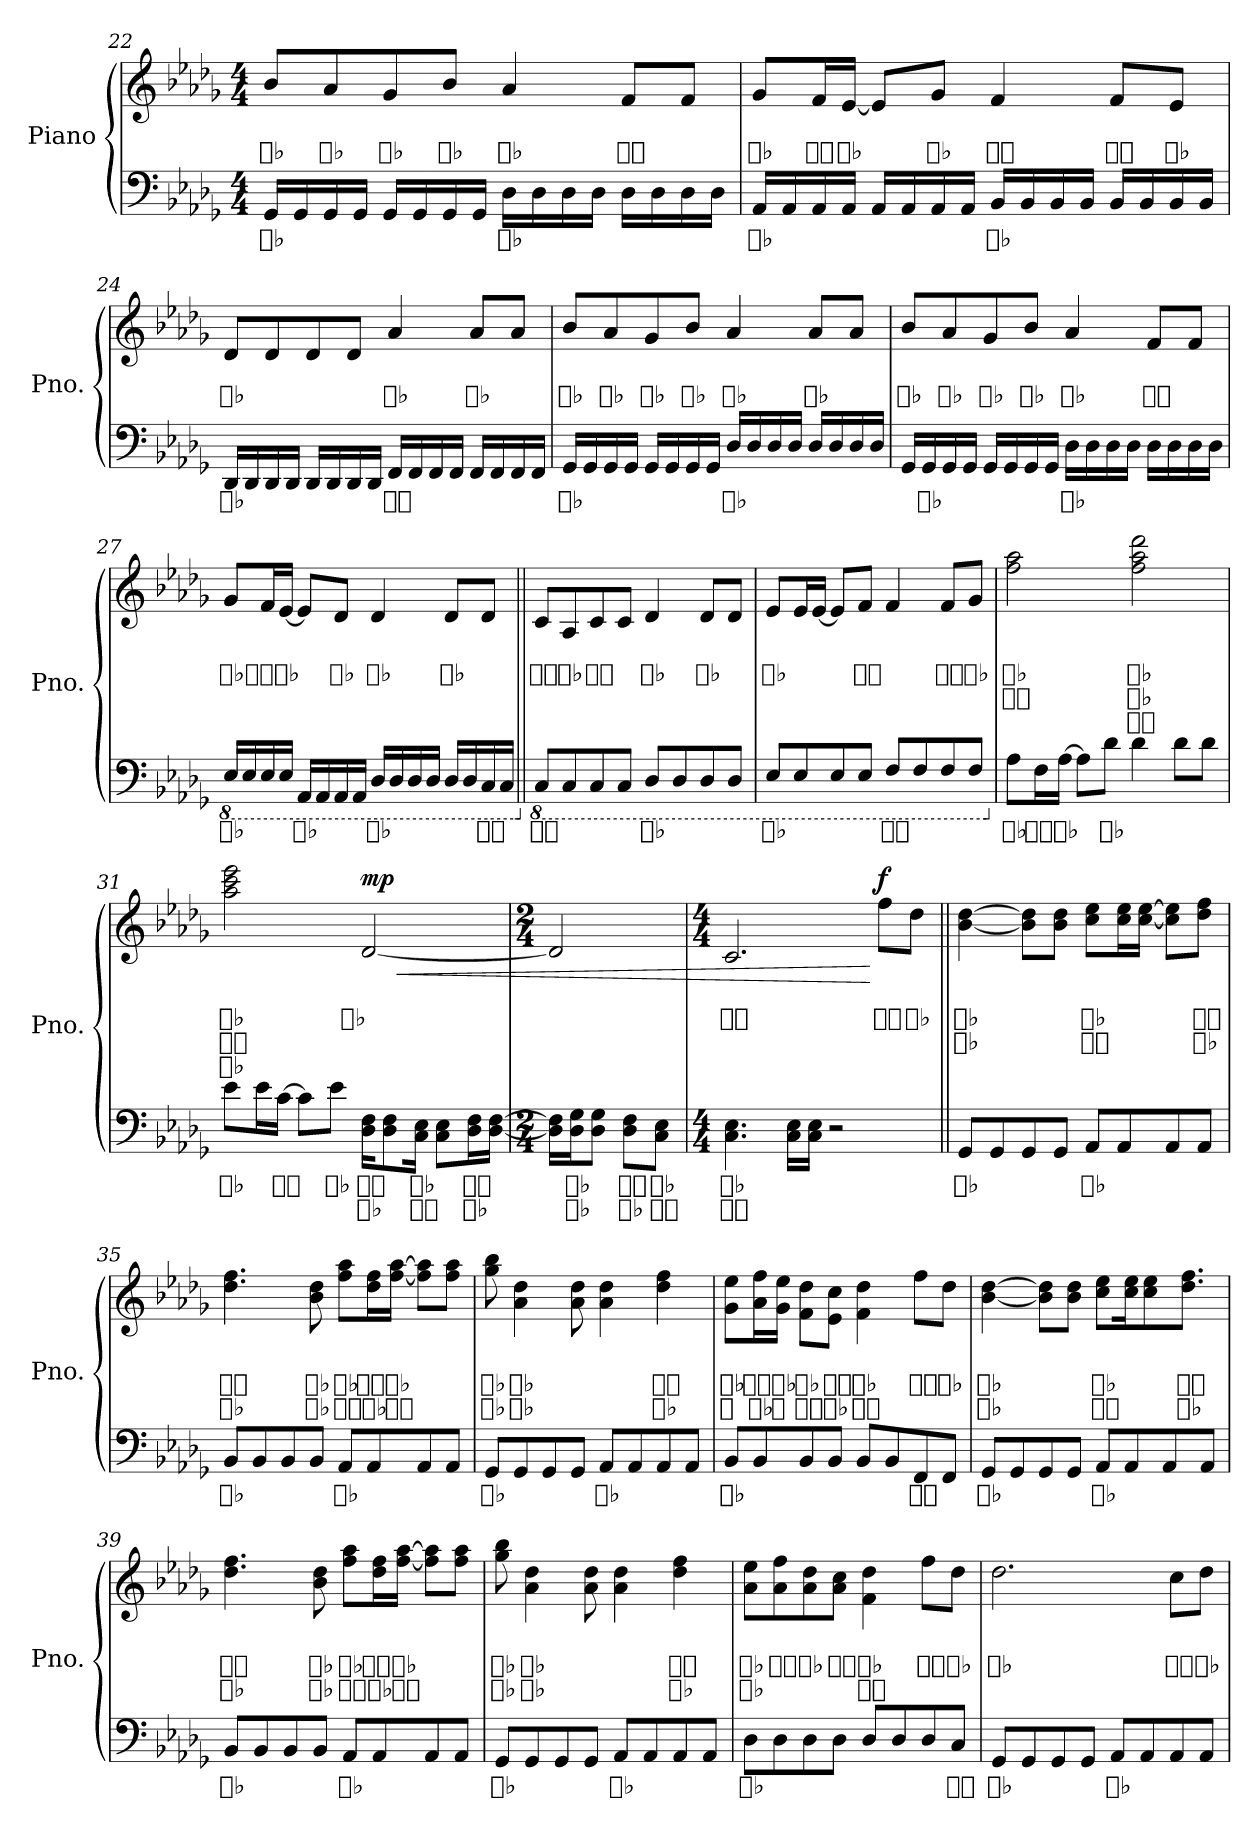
**kern	**text	**text	**kern	**text	**text	**text	**text	**dynam
*part1	*part1	*part1	*part1	*part1	*part1	*part1	*part1	*part1
*staff2	*staff2	*staff2	*staff1	*staff1	*staff1	*staff1	*staff1	*staff1/2
*I"Piano	*	*	*	*	*	*	*	*
*I'Pno.	*	*	*	*	*	*	*	*
*clefF4	*	*	*clefG2	*	*	*	*	*
*k[b-e-a-d-g-]	*	*	*k[b-e-a-d-g-]	*	*	*	*	*
*M4/4	*	*	*M4/4	*	*	*	*	*
=22	=22	=22	=22	=22	=22	=22	=22	=22
!	!LO:LY:b	!	!	!	!LO:LY:b	!	!	!
16GG-/LL	ｿ♭	.	8b-/L	.	ｼ♭	.	.	.
16GG-/	.	.	.	.	.	.	.	.
!	!	!	!	!	!LO:LY:b	!	!	!
16GG-/	.	.	8a-/	.	ﾗ♭	.	.	.
16GG-/JJ	.	.	.	.	.	.	.	.
!	!	!	!	!	!LO:LY:b	!	!	!
16GG-/LL	.	.	8g-/	.	ｿ♭	.	.	.
16GG-/	.	.	.	.	.	.	.	.
!	!	!	!	!	!LO:LY:b	!	!	!
16GG-/	.	.	8b-/J	.	ｼ♭	.	.	.
16GG-/JJ	.	.	.	.	.	.	.	.
!	!LO:LY:b	!	!	!	!LO:LY:b	!	!	!
16D-\LL	ﾚ♭	.	4a-/	.	ﾗ♭	.	.	.
16D-\	.	.	.	.	.	.	.	.
16D-\	.	.	.	.	.	.	.	.
16D-\JJ	.	.	.	.	.	.	.	.
!	!	!	!	!	!LO:LY:b	!	!	!
16D-\LL	.	.	8f/L	.	ﾌｧ	.	.	.
16D-\	.	.	.	.	.	.	.	.
16D-\	.	.	8f/J	.	.	.	.	.
16D-\JJ	.	.	.	.	.	.	.	.
!!LO:LB:g=z
=23	=23	=23	=23	=23	=23	=23	=23	=23
!	!LO:LY:b	!	!	!	!LO:LY:b	!	!	!
16AA-/LL	ﾗ♭	.	8g-/L	.	ｿ♭	.	.	.
16AA-/	.	.	.	.	.	.	.	.
!	!	!	!	!	!LO:LY:b	!	!	!
16AA-/	.	.	16f/L	.	ﾌｧ	.	.	.
!	!	!	!	!	!LO:LY:b	!	!	!
16AA-/JJ	.	.	[16e-/JJ	.	ﾐ♭	.	.	.
16AA-/LL	.	.	8e-/L]	.	.	.	.	.
16AA-/	.	.	.	.	.	.	.	.
!	!	!	!	!	!LO:LY:b	!	!	!
16AA-/	.	.	8g-/J	.	ｿ♭	.	.	.
16AA-/JJ	.	.	.	.	.	.	.	.
!	!LO:LY:b	!	!	!	!LO:LY:b	!	!	!
16BB-/LL	ｼ♭	.	4f/	.	ﾌｧ	.	.	.
16BB-/	.	.	.	.	.	.	.	.
16BB-/	.	.	.	.	.	.	.	.
16BB-/JJ	.	.	.	.	.	.	.	.
!	!	!	!	!	!LO:LY:b	!	!	!
16BB-/LL	.	.	8f/L	.	ﾌｧ	.	.	.
16BB-/	.	.	.	.	.	.	.	.
!	!	!	!	!	!LO:LY:b	!	!	!
16BB-/	.	.	8e-/J	.	ﾐ♭	.	.	.
16BB-/JJ	.	.	.	.	.	.	.	.
=24	=24	=24	=24	=24	=24	=24	=24	=24
!	!LO:LY:b	!	!	!	!LO:LY:b	!	!	!
16DD-/LL	ﾚ♭	.	8d-/L	.	ﾚ♭	.	.	.
16DD-/	.	.	.	.	.	.	.	.
16DD-/	.	.	8d-/	.	.	.	.	.
16DD-/JJ	.	.	.	.	.	.	.	.
16DD-/LL	.	.	8d-/	.	.	.	.	.
16DD-/	.	.	.	.	.	.	.	.
16DD-/	.	.	8d-/J	.	.	.	.	.
16DD-/JJ	.	.	.	.	.	.	.	.
!	!LO:LY:b	!	!	!	!LO:LY:b	!	!	!
16FF/LL	ﾌｧ	.	4a-/	.	ﾗ♭	.	.	.
16FF/	.	.	.	.	.	.	.	.
16FF/	.	.	.	.	.	.	.	.
16FF/JJ	.	.	.	.	.	.	.	.
!	!	!	!	!	!LO:LY:b	!	!	!
16FF/LL	.	.	8a-/L	.	ﾗ♭	.	.	.
16FF/	.	.	.	.	.	.	.	.
16FF/	.	.	8a-/J	.	.	.	.	.
16FF/JJ	.	.	.	.	.	.	.	.
!!LO:PB:g=z
=25	=25	=25	=25	=25	=25	=25	=25	=25
!	!LO:LY:b	!	!	!	!LO:LY:b	!	!	!
16GG-/LL	ｿ♭	.	8b-/L	.	ｼ♭	.	.	.
16GG-/	.	.	.	.	.	.	.	.
!	!	!	!	!	!LO:LY:b	!	!	!
16GG-/	.	.	8a-/	.	ﾗ♭	.	.	.
16GG-/JJ	.	.	.	.	.	.	.	.
!	!	!	!	!	!LO:LY:b	!	!	!
16GG-/LL	.	.	8g-/	.	ｿ♭	.	.	.
16GG-/	.	.	.	.	.	.	.	.
!	!	!	!	!	!LO:LY:b	!	!	!
16GG-/	.	.	8b-/J	.	ｼ♭	.	.	.
16GG-/JJ	.	.	.	.	.	.	.	.
!	!LO:LY:b	!	!	!	!LO:LY:b	!	!	!
16D-/LL	ﾚ♭	.	4a-/	.	ﾗ♭	.	.	.
16D-/	.	.	.	.	.	.	.	.
16D-/	.	.	.	.	.	.	.	.
16D-/JJ	.	.	.	.	.	.	.	.
!	!	!	!	!	!LO:LY:b	!	!	!
16D-/LL	.	.	8a-/L	.	ﾗ♭	.	.	.
16D-/	.	.	.	.	.	.	.	.
16D-/	.	.	8a-/J	.	.	.	.	.
16D-/JJ	.	.	.	.	.	.	.	.
=26	=26	=26	=26	=26	=26	=26	=26	=26
!	!	!	!	!	!LO:LY:b	!	!	!
16GG-/LL	.	.	8b-/L	.	ｼ♭	.	.	.
!	!LO:LY:b	!	!	!	!	!	!	!
16GG-/	ｿ♭	.	.	.	.	.	.	.
!	!	!	!	!	!LO:LY:b	!	!	!
16GG-/	.	.	8a-/	.	ﾗ♭	.	.	.
16GG-/JJ	.	.	.	.	.	.	.	.
!	!	!	!	!	!LO:LY:b	!	!	!
16GG-/LL	.	.	8g-/	.	ｿ♭	.	.	.
16GG-/	.	.	.	.	.	.	.	.
!	!	!	!	!	!LO:LY:b	!	!	!
16GG-/	.	.	8b-/J	.	ｼ♭	.	.	.
16GG-/JJ	.	.	.	.	.	.	.	.
!	!LO:LY:b	!	!	!	!LO:LY:b	!	!	!
16D-\LL	ﾚ♭	.	4a-/	.	ﾗ♭	.	.	.
16D-\	.	.	.	.	.	.	.	.
16D-\	.	.	.	.	.	.	.	.
16D-\JJ	.	.	.	.	.	.	.	.
!	!	!	!	!	!LO:LY:b	!	!	!
16D-\LL	.	.	8f/L	.	ﾌｧ	.	.	.
16D-\	.	.	.	.	.	.	.	.
16D-\	.	.	8f/J	.	.	.	.	.
16D-\JJ	.	.	.	.	.	.	.	.
!!LO:LB:g=z
=27	=27	=27	=27	=27	=27	=27	=27	=27
*8ba	*	*	*	*	*	*	*	*
!	!LO:LY:b	!	!	!	!LO:LY:b	!	!	!
16EE-/LL	ﾐ♭	.	8g-/L	.	ｿ♭	.	.	.
16EE-/	.	.	.	.	.	.	.	.
!	!	!	!	!	!LO:LY:b	!	!	!
16EE-/	.	.	16f/L	.	ﾌｧ	.	.	.
!	!	!	!	!	!LO:LY:b	!	!	!
16EE-/JJ	.	.	[16e-/JJ	.	ﾐ♭	.	.	.
!	!LO:LY:b	!	!	!	!	!	!	!
16AAA-/LL	ﾗ♭	.	8e-/L]	.	.	.	.	.
16AAA-/	.	.	.	.	.	.	.	.
!	!	!	!	!	!LO:LY:b	!	!	!
16AAA-/	.	.	8d-/J	.	ﾚ♭	.	.	.
16AAA-/JJ	.	.	.	.	.	.	.	.
!	!LO:LY:b	!	!	!	!LO:LY:b	!	!	!
16DD-/LL	ﾚ♭	.	4d-/	.	ﾚ♭	.	.	.
16DD-/	.	.	.	.	.	.	.	.
16DD-/	.	.	.	.	.	.	.	.
16DD-/JJ	.	.	.	.	.	.	.	.
!	!	!	!	!	!LO:LY:b	!	!	!
16DD-/LL	.	.	8d-/L	.	ﾚ♭	.	.	.
16DD-/	.	.	.	.	.	.	.	.
!	!LO:LY:b	!	!	!	!	!	!	!
16CC/	ﾄﾞ	.	8d-/J	.	.	.	.	.
16CC/JJ	.	.	.	.	.	.	.	.
=28||	=28||	=28||	=28||	=28||	=28||	=28||	=28||	=28||
*X8ba	*	*	*	*	*	*	*	*
*8ba	*	*	*	*	*	*	*	*
!	!LO:LY:b	!	!	!	!LO:LY:b	!	!	!
8CC/L	ﾄﾞ	.	8c/L	.	ﾄﾞ	.	.	.
!	!	!	!	!	!LO:LY:b	!	!	!
8CC/	.	.	8A-/	.	ﾗ♭	.	.	.
!	!	!	!	!	!LO:LY:b	!	!	!
8CC/	.	.	8c/	.	ﾄﾞ	.	.	.
8CC/J	.	.	8c/J	.	.	.	.	.
!	!LO:LY:b	!	!	!	!LO:LY:b	!	!	!
8DD-/L	ﾚ♭	.	4d-/	.	ﾚ♭	.	.	.
8DD-/	.	.	.	.	.	.	.	.
!	!	!	!	!	!LO:LY:b	!	!	!
8DD-/	.	.	8d-/L	.	ﾚ♭	.	.	.
8DD-/J	.	.	8d-/J	.	.	.	.	.
=29	=29	=29	=29	=29	=29	=29	=29	=29
!	!LO:LY:b	!	!	!	!LO:LY:b	!	!	!
8EE-/L	ﾐ♭	.	8e-/L	.	ﾐ♭	.	.	.
8EE-/	.	.	16e-/L	.	.	.	.	.
.	.	.	[16e-/JJ	.	.	.	.	.
8EE-/	.	.	8e-/L]	.	.	.	.	.
!	!	!	!	!	!LO:LY:b	!	!	!
8EE-/J	.	.	8f/J	.	ﾌｧ	.	.	.
!	!LO:LY:b	!	!	!	!	!	!	!
8FF/L	ﾌｧ	.	4f/	.	.	.	.	.
8FF/	.	.	.	.	.	.	.	.
!	!	!	!	!	!LO:LY:b	!	!	!
8FF/	.	.	8f/L	.	ﾌｧ	.	.	.
!	!	!	!	!	!LO:LY:b	!	!	!
8FF/J	.	.	8g-/J	.	ｿ♭	.	.	.
!!LO:LB:g=z
=30	=30	=30	=30	=30	=30	=30	=30	=30
*X8ba	*	*	*	*	*	*	*	*
!	!LO:LY:b	!	!	!	!LO:LY:b	!LO:LY:b	!	!
8A-\L	ﾗ♭	.	2ff\ 2aa-\	.	ﾗ♭	ﾌｧ	.	.
!	!LO:LY:b	!	!	!	!	!	!	!
16F\L	ﾌｧ	.	.	.	.	.	.	.
!	!LO:LY:b	!	!	!	!	!	!	!
[16A-\JJ	ﾗ♭	.	.	.	.	.	.	.
8A-\L]	.	.	.	.	.	.	.	.
!	!LO:LY:b	!	!	!	!	!	!	!
8d-\J	ﾚ♭	.	.	.	.	.	.	.
!	!	!	!	!	!LO:LY:b	!LO:LY:b	!LO:LY:b	!
4d-\	.	.	2ff\ 2aa-\ 2ddd-\	.	ﾚ♭	ﾗ♭	ﾌｧ	.
8d-\L	.	.	.	.	.	.	.	.
8d-\J	.	.	.	.	.	.	.	.
=31	=31	=31	=31	=31	=31	=31	=31	=31
!	!LO:LY:b	!	!	!	!LO:LY:b	!LO:LY:b	!LO:LY:b	!
8e-\L	ﾐ♭	.	2aa-\ 2ccc\ 2eee-\	.	ﾐ♭	ﾄﾞ	ﾗ♭	.
16e-\L	.	.	.	.	.	.	.	.
!	!LO:LY:b	!	!	!	!	!	!	!
[16c\JJ	ﾄﾞ	.	.	.	.	.	.	.
8c\L]	.	.	.	.	.	.	.	.
!	!LO:LY:b	!	!	!	!	!	!	!
8e-\J	ﾐ♭	.	.	.	.	.	.	.
!	!LO:LY:b	!LO:LY:b	!	!	!LO:LY:b	!	!	!LO:HP:b
!	!	!	!	!	!	!	!	!LO:DY:n=1:b
16D-\ 16F\KL	ﾌｧ	ﾚ♭	[2d-/	.	ﾚ♭	.	.	< mp
8D-\ 8F\	.	.	.	.	.	.	.	.
!	!LO:LY:b	!LO:LY:b	!	!	!	!	!	!
16C\ 16E-\Jk	ﾐ♭	ﾄﾞ	.	.	.	.	.	.
8C\ 8E-\L	.	.	.	.	.	.	.	.
!	!LO:LY:b	!LO:LY:b	!	!	!	!	!	!
16D-\ 16F\L	ﾌｧ	ﾚ♭	.	.	.	.	.	.
[16D-\ [16F\JJ	.	.	.	.	.	.	.	.
=32	=32	=32	=32	=32	=32	=32	=32	=32
*M2/4	*	*	*M2/4	*	*	*	*	*
16D-\] 16F\]LL	.	.	2d-/]	.	.	.	.	.
!	!LO:LY:b	!LO:LY:b	!	!	!	!	!	!
16D-\ 16G-\J	ｿ♭	ﾚ♭	.	.	.	.	.	.
8D-\ 8G-\J	.	.	.	.	.	.	.	.
!	!LO:LY:b	!LO:LY:b	!	!	!	!	!	!
8D-\ 8F\L	ﾌｧ	ﾚ♭	.	.	.	.	.	.
!	!LO:LY:b	!LO:LY:b	!	!	!	!	!	!
8C\ 8E-\J	ﾐ♭	ﾄﾞ	.	.	.	.	.	.
!!LO:LB:g=z
=33	=33	=33	=33	=33	=33	=33	=33	=33
*M4/4	*	*	*M4/4	*	*	*	*	*
!	!LO:LY:b	!LO:LY:b	!	!	!LO:LY:b	!	!	!
4.C\ 4.E-\	ﾐ♭	ﾄﾞ	2.c/	.	ﾄﾞ	.	.	.
16C\ 16E-\LL	.	.	.	.	.	.	.	.
16C\ 16E-\JJ	.	.	.	.	.	.	.	.
2r	.	.	.	.	.	.	.	.
!	!	!	!	!	!LO:LY:b	!	!	!LO:DY:n=1:b
.	.	.	8ff\L	.	ﾌｧ	.	.	[ f
!	!	!	!	!	!LO:LY:b	!	!	!
.	.	.	8dd-\J	.	ﾚ♭	.	.	.
=34||	=34||	=34||	=34||	=34||	=34||	=34||	=34||	=34||
!	!LO:LY:b	!	!	!	!LO:LY:b	!LO:LY:b	!	!
8GG-/L	ｿ♭	.	[4b-\ [4dd-\	.	ﾚ♭	ｼ♭	.	.
8GG-/	.	.	.	.	.	.	.	.
8GG-/	.	.	8b-\] 8dd-\]L	.	.	.	.	.
8GG-/J	.	.	8b-\ 8dd-\J	.	.	.	.	.
!	!LO:LY:b	!	!	!	!LO:LY:b	!LO:LY:b	!	!
8AA-/L	ﾗ♭	.	8cc\ 8ee-\L	.	ﾐ♭	ﾄﾞ	.	.
8AA-/	.	.	16cc\ 16ee-\L	.	.	.	.	.
.	.	.	[16cc\ [16ee-\JJ	.	.	.	.	.
8AA-/	.	.	8cc\] 8ee-\]L	.	.	.	.	.
!	!	!	!	!	!LO:LY:b	!LO:LY:b	!	!
8AA-/J	.	.	8dd-\ 8ff\J	.	ﾌｧ	ﾚ♭	.	.
=35	=35	=35	=35	=35	=35	=35	=35	=35
!	!LO:LY:b	!	!	!	!LO:LY:b	!LO:LY:b	!	!
8BB-/L	ｼ♭	.	4.dd-\ 4.ff\	.	ﾌｧ	ﾚ♭	.	.
8BB-/	.	.	.	.	.	.	.	.
8BB-/	.	.	.	.	.	.	.	.
!	!	!	!	!	!LO:LY:b	!LO:LY:b	!	!
8BB-/J	.	.	8b-\ 8dd-\	.	ﾚ♭	ｼ♭	.	.
!	!LO:LY:b	!	!	!	!LO:LY:b	!LO:LY:b	!	!
8AA-/L	ﾗ♭	.	8ff\ 8aa-\L	.	ﾗ♭	ﾌｧ	.	.
!	!	!	!	!	!LO:LY:b	!LO:LY:b	!	!
8AA-/	.	.	16dd-\ 16ff\L	.	ﾌｧ	ﾚ♭	.	.
!	!	!	!	!	!LO:LY:b	!LO:LY:b	!	!
.	.	.	[16ff\ [16aa-\JJ	.	ﾗ♭	ﾌｧ	.	.
8AA-/	.	.	8ff\] 8aa-\]L	.	.	.	.	.
8AA-/J	.	.	8ff\ 8aa-\J	.	.	.	.	.
=36	=36	=36	=36	=36	=36	=36	=36	=36
!	!LO:LY:b	!	!	!	!LO:LY:b	!LO:LY:b	!	!
8GG-/L	ｿ♭	.	8gg-\ 8bb-\	.	ｼ♭	ｿ♭	.	.
!	!	!	!	!	!LO:LY:b	!LO:LY:b	!	!
8GG-/	.	.	4a-\ 4dd-\	.	ﾚ♭	ﾗ♭	.	.
8GG-/	.	.	.	.	.	.	.	.
8GG-/J	.	.	8a-\ 8dd-\	.	.	.	.	.
!	!LO:LY:b	!	!	!	!	!	!	!
8AA-/L	ﾗ♭	.	4a-\ 4dd-\	.	.	.	.	.
8AA-/	.	.	.	.	.	.	.	.
!	!	!	!	!	!LO:LY:b	!LO:LY:b	!	!
8AA-/	.	.	4dd-\ 4ff\	.	ﾌｧ	ﾚ♭	.	.
8AA-/J	.	.	.	.	.	.	.	.
!!LO:PB:g=z
=37	=37	=37	=37	=37	=37	=37	=37	=37
!	!LO:LY:b	!	!	!	!LO:LY:b	!LO:LY:b	!	!
8BB-/L	ｼ♭	.	8g-\ 8ee-\L	.	ﾐ♭	ｿ	.	.
!	!	!	!	!	!LO:LY:b	!LO:LY:b	!	!
8BB-/	.	.	16a-\ 16ff\L	.	ﾌｧ	ﾗ♭	.	.
!	!	!	!	!	!LO:LY:b	!LO:LY:b	!	!
.	.	.	16g-\ 16ee-\JJ	.	ﾐ♭	ｿ	.	.
!	!	!	!	!	!LO:LY:b	!LO:LY:b	!	!
8BB-/	.	.	8f\ 8dd-\L	.	ﾚ♭	ﾌｧ	.	.
!	!	!	!	!	!LO:LY:b	!LO:LY:b	!	!
8BB-/J	.	.	8e-\ 8cc\J	.	ﾄﾞ	ﾐ♭	.	.
!	!	!	!	!	!LO:LY:b	!LO:LY:b	!	!
8BB-/L	.	.	4f\ 4dd-\	.	ﾚ♭	ﾌｧ	.	.
8BB-/	.	.	.	.	.	.	.	.
!	!LO:LY:b	!	!	!	!LO:LY:b	!	!	!
8FF/	ﾌｧ	.	8ff\L	.	ﾌｧ	.	.	.
!	!	!	!	!	!LO:LY:b	!	!	!
8FF/J	.	.	8dd-\J	.	ﾚ♭	.	.	.
=38	=38	=38	=38	=38	=38	=38	=38	=38
!	!LO:LY:b	!	!	!	!LO:LY:b	!LO:LY:b	!	!
8GG-/L	ｿ♭	.	[4b-\ [4dd-\	.	ﾚ♭	ｼ♭	.	.
8GG-/	.	.	.	.	.	.	.	.
8GG-/	.	.	8b-\] 8dd-\]L	.	.	.	.	.
8GG-/J	.	.	8b-\ 8dd-\J	.	.	.	.	.
!	!LO:LY:b	!	!	!	!LO:LY:b	!LO:LY:b	!	!
8AA-/L	ﾗ♭	.	8cc\ 8ee-\L	.	ﾐ♭	ﾄﾞ	.	.
8AA-/	.	.	16cc\ 16ee-\K	.	.	.	.	.
.	.	.	8cc\ 8ee-\	.	.	.	.	.
8AA-/	.	.	.	.	.	.	.	.
!	!	!	!	!	!LO:LY:b	!LO:LY:b	!	!
.	.	.	8.dd-\ 8.ff\J	.	ﾌｧ	ﾚ♭	.	.
8AA-/J	.	.	.	.	.	.	.	.
=39	=39	=39	=39	=39	=39	=39	=39	=39
!	!LO:LY:b	!	!	!	!LO:LY:b	!LO:LY:b	!	!
8BB-/L	ｼ♭	.	4.dd-\ 4.ff\	.	ﾌｧ	ﾚ♭	.	.
8BB-/	.	.	.	.	.	.	.	.
8BB-/	.	.	.	.	.	.	.	.
!	!	!	!	!	!LO:LY:b	!LO:LY:b	!	!
8BB-/J	.	.	8b-\ 8dd-\	.	ﾚ♭	ｼ♭	.	.
!	!LO:LY:b	!	!	!	!LO:LY:b	!LO:LY:b	!	!
8AA-/L	ﾗ♭	.	8ff\ 8aa-\L	.	ﾗ♭	ﾌｧ	.	.
!	!	!	!	!	!LO:LY:b	!LO:LY:b	!	!
8AA-/	.	.	16dd-\ 16ff\L	.	ﾌｧ	ﾚ♭	.	.
!	!	!	!	!	!LO:LY:b	!LO:LY:b	!	!
.	.	.	[16ff\ [16aa-\JJ	.	ﾗ♭	ﾌｧ	.	.
8AA-/	.	.	8ff\] 8aa-\]L	.	.	.	.	.
8AA-/J	.	.	8ff\ 8aa-\J	.	.	.	.	.
!!LO:LB:g=z
=40	=40	=40	=40	=40	=40	=40	=40	=40
!	!LO:LY:b	!	!	!	!LO:LY:b	!LO:LY:b	!	!
8GG-/L	ｿ♭	.	8gg-\ 8bb-\	.	ｼ♭	ｿ♭	.	.
!	!	!	!	!	!LO:LY:b	!LO:LY:b	!	!
8GG-/	.	.	4a-\ 4dd-\	.	ﾚ♭	ﾗ♭	.	.
8GG-/	.	.	.	.	.	.	.	.
8GG-/J	.	.	8a-\ 8dd-\	.	.	.	.	.
!	!LO:LY:b	!	!	!	!	!	!	!
8AA-/L	ﾗ♭	.	4a-\ 4dd-\	.	.	.	.	.
8AA-/	.	.	.	.	.	.	.	.
!	!	!	!	!	!LO:LY:b	!LO:LY:b	!	!
8AA-/	.	.	4dd-\ 4ff\	.	ﾌｧ	ﾚ♭	.	.
8AA-/J	.	.	.	.	.	.	.	.
=41	=41	=41	=41	=41	=41	=41	=41	=41
!	!LO:LY:b	!	!	!	!LO:LY:b	!LO:LY:b	!	!
8D-\L	ﾚ♭	.	8a-\ 8ee-\L	.	ﾐ♭	ﾗ♭	.	.
!	!	!	!	!	!LO:LY:b	!	!	!
8D-\	.	.	8a-\ 8ff\	.	ﾌｧ	.	.	.
!	!	!	!	!	!LO:LY:b	!	!	!
8D-\	.	.	8a-\ 8dd-\	.	ﾚ♭	.	.	.
!	!	!	!	!	!LO:LY:b	!	!	!
8D-\J	.	.	8a-\ 8cc\J	.	ﾄﾞ	.	.	.
!	!	!	!	!	!LO:LY:b	!LO:LY:b	!	!
8D-/L	.	.	4f\ 4dd-\	.	ﾚ♭	ﾌｧ	.	.
8D-/	.	.	.	.	.	.	.	.
!	!	!	!	!	!LO:LY:b	!	!	!
8D-/	.	.	8ff\L	.	ﾌｧ	.	.	.
!	!LO:LY:b	!	!	!	!LO:LY:b	!	!	!
8C/J	ﾄﾞ	.	8dd-\J	.	ﾚ♭	.	.	.
=42	=42	=42	=42	=42	=42	=42	=42	=42
!	!LO:LY:b	!	!	!	!LO:LY:b	!	!	!
8GG-/L	ｿ♭	.	2.dd-\	.	ﾚ♭	.	.	.
8GG-/	.	.	.	.	.	.	.	.
8GG-/	.	.	.	.	.	.	.	.
8GG-/J	.	.	.	.	.	.	.	.
!	!LO:LY:b	!	!	!	!	!	!	!
8AA-/L	ﾗ♭	.	.	.	.	.	.	.
8AA-/	.	.	.	.	.	.	.	.
!	!	!	!	!	!LO:LY:b	!	!	!
8AA-/	.	.	8cc\L	.	ﾄﾞ	.	.	.
!	!	!	!	!	!LO:LY:b	!	!	!
8AA-/J	.	.	8dd-\J	.	ﾚ♭	.	.	.
=	=	=	=	=	=	=	=	=
*-	*-	*-	*-	*-	*-	*-	*-	*-
